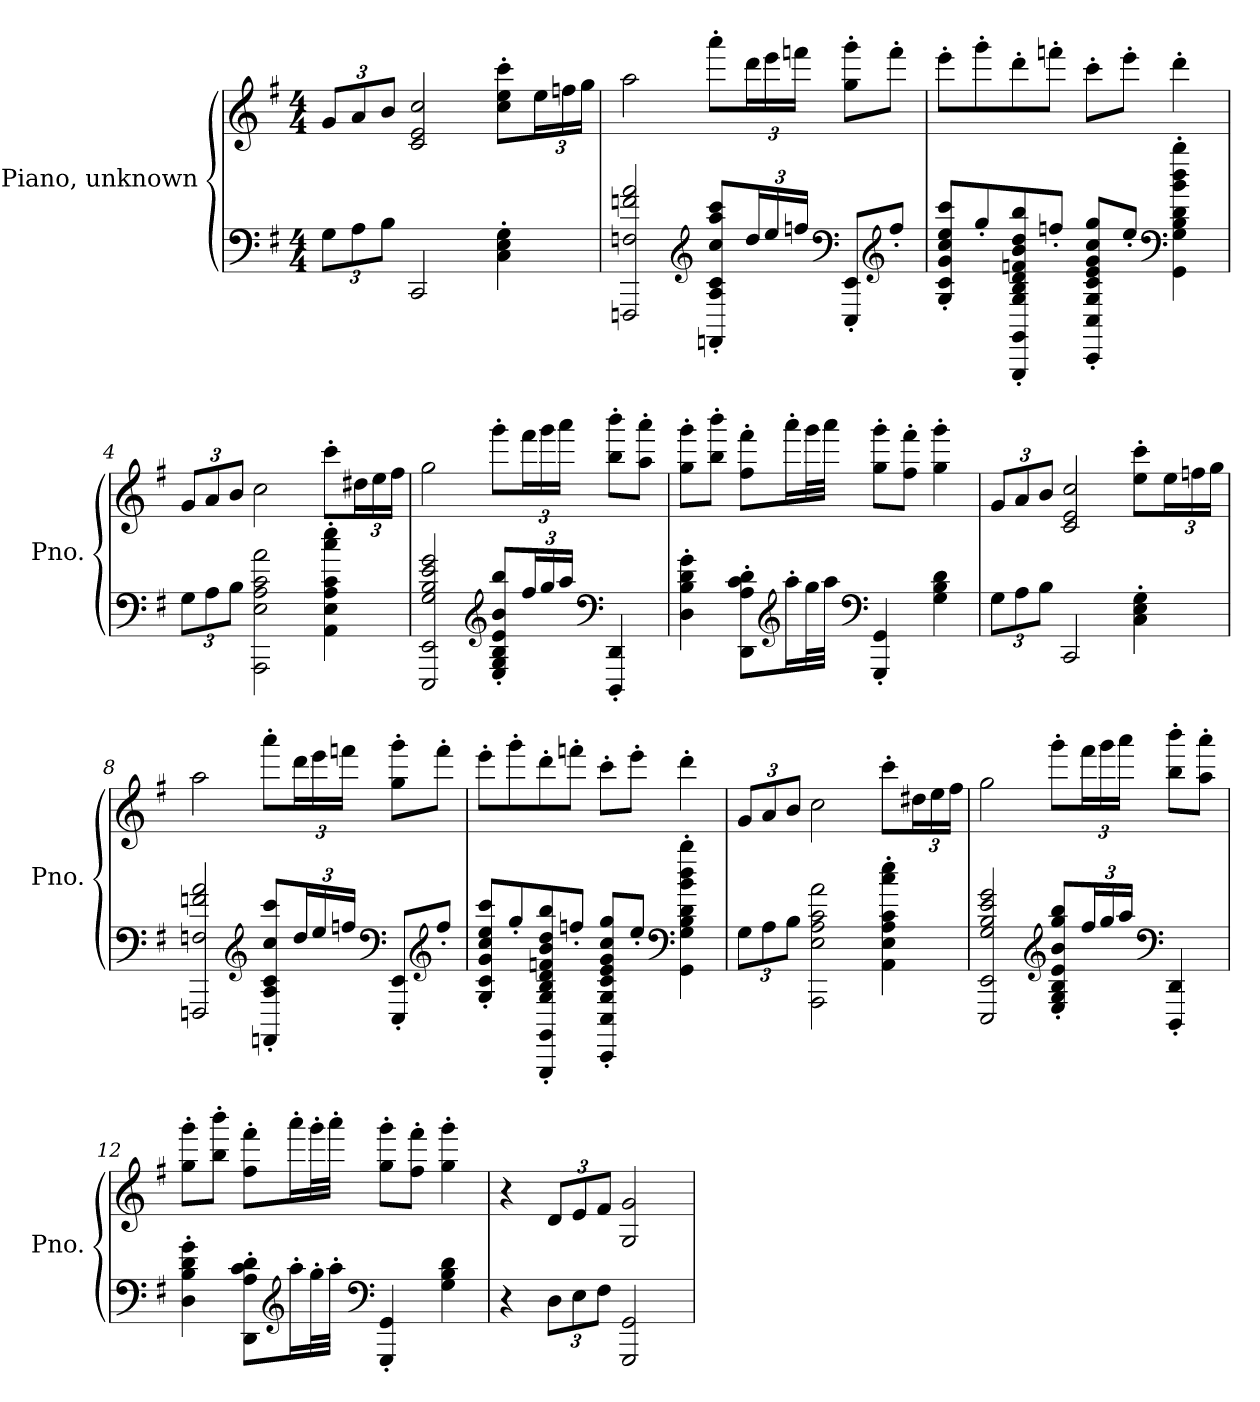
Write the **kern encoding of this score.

**kern	**kern
*part1	*part1
*staff2	*staff1
*I"Piano, unknown	*
*I'Pno.	*
*clefF4	*clefG2
*k[f#]	*k[f#]
*M4/4	*M4/4
*MM120	*MM120
*Xbrackettup	*Xbrackettup
=1	=1
12G\L	12g/L
12A\	12a/
12B\J	12b/J
2CC/	2c/ 2e/ 2cc/
4C\' 4E\' 4G\'	8cc\' 8ee\' 8ccc\'L
.	24ee\L
.	24ffn\
.	24gg\JJ
=2	=2
2FFFn/ 2Fn/ 2fn/ 2a/	2aa\
*clefG2	*
8FFn/' 8A/' 8c/' 8cc/' 8aa/' 8ccc/'L	8aaa'\L
24dd/L	24ddd\L
24ee/	24eee\
24ffn/JJ	24fffn\JJ
*clefF4	*
8EEE/' 8EE/'L	8gg\' 8ggg\'L
*clefG2	*
8ff'/J	8fff'\J
=3	=3
8G/' 8c/' 8g/' 8cc/' 8ee/' 8ccc/'L	8eee'\L
8gg'/	8ggg'\
8GGG/' 8GG/' 8G/' 8B/' 8d/' 8fn/' 8b/' 8dd/' 8bb/'	8ddd'\
8ffn'/J	8fffn'\J
8CC/' 8C/' 8G/' 8c/' 8e/' 8g/' 8cc/' 8gg/'L	8ccc'\L
8ee'/J	8eee'\J
*clefF4	*
4GG\' 4G\' 4B\' 4d\' 4b\' 4dd\' 4bb\'	4ddd'\
!!LO:LB:g=z
=4	=4
12G\L	12g/L
12A\	12a/
12B\J	12b/J
2AAA\ 2E\ 2A\ 2c\ 2a\	2cc\
4AA\' 4E\' 4A\' 4c\' 4cc\' 4ee\'	8ccc'\L
.	24dd#X\L
.	24ee\
.	24ff#\JJ
=5	=5
2EEE/ 2EE/ 2G/ 2B/ 2e/ 2g/	2gg\
*clefG2	*
8E/' 8G/' 8B/' 8e/' 8b/' 8bb/'L	8ggg'\L
24ff#/L	24fff#\L
24gg/	24ggg\
24aa/JJ	24aaa\JJ
*clefF4	*
4DDD/' 4DD/'	8bb\' 8bbb\'L
.	8aa\' 8aaa\'J
=6	=6
4D\' 4B\' 4d\' 4g\'	8gg\' 8ggg\'L
.	8bb\' 8bbb\'J
8DD\' 8A\' 8c\' 8d\'L	8ff#\' 8fff#\'L
*clefG2	*
16aa'\L	16aaa'\L
32gg\L	32ggg\L
32aa\JJJ	32aaa\JJJ
*clefF4	*
4GGG/' 4GG/'	8gg\' 8ggg\'L
.	8ff#\' 8fff#\'J
4G\ 4B\ 4d\	4gg\' 4ggg\'
!!LO:LB:g=z
=7	=7
12G\L	12g/L
12A\	12a/
12B\J	12b/J
2CC/	2c/ 2e/ 2cc/
4C\' 4E\' 4G\'	8ee\' 8ccc\'L
.	24ee\L
.	24ffn\
.	24gg\JJ
=8	=8
2FFFn/ 2Fn/ 2fn/ 2a/	2aa\
*clefG2	*
8FFn/' 8A/' 8c/' 8cc/' 8ccc/'L	8aaa'\L
24dd/L	24ddd\L
24ee/	24eee\
24ffn/JJ	24fffn\JJ
*clefF4	*
8EEE/' 8EE/'L	8gg\' 8ggg\'L
*clefG2	*
8ff'/J	8fff'\J
=9	=9
8G/' 8c/' 8g/' 8cc/' 8ee/' 8ccc/'L	8eee'\L
8gg'/	8ggg'\
8GGG/' 8GG/' 8G/' 8B/' 8d/' 8fn/' 8b/' 8dd/' 8bb/'	8ddd'\
8ffn'/J	8fffn'\J
8CC/' 8C/' 8G/' 8c/' 8e/' 8g/' 8cc/' 8gg/'L	8ccc'\L
8ee'/J	8eee'\J
*clefF4	*
4GG\' 4G\' 4B\' 4d\' 4b\' 4dd\' 4bb\'	4ddd'\
!!LO:LB:g=z
=10	=10
12G\L	12g/L
12A\	12a/
12B\J	12b/J
2AAA\ 2E\ 2A\ 2c\ 2a\	2cc\
4AA\' 4E\' 4A\' 4c\' 4cc\' 4ee\'	8ccc'\L
.	24dd#X\L
.	24ee\
.	24ff#\JJ
=11	=11
2EEE/ 2EE/ 2G/ 2B/ 2e/ 2g/	2gg\
*clefG2	*
8E/' 8G/' 8B/' 8e/' 8b/' 8gg/' 8bb/'L	8ggg'\L
24ff#/L	24fff#\L
24gg/	24ggg\
24aa/JJ	24aaa\JJ
*clefF4	*
4DDD/' 4DD/'	8bb\' 8bbb\'L
.	8aa\' 8aaa\'J
=12	=12
4D\' 4B\' 4d\' 4g\'	8gg\' 8ggg\'L
.	8bb\' 8bbb\'J
8DD\' 8A\' 8c\' 8d\'L	8ff#\' 8fff#\'L
*clefG2	*
16aa'\L	16aaa'\L
32gg'\L	32ggg'\L
32aa'\JJJ	32aaa'\JJJ
*clefF4	*
4GGG/' 4GG/'	8gg\' 8ggg\'L
.	8ff#\' 8fff#\'J
4G\ 4B\ 4d\	4gg\' 4ggg\'
=13	=13
4r	4r
12D\L	12d/L
12E\	12e/
12F#\J	12f#/J
2GGG/ 2GG/	2G/ 2g/
=	=
*-	*-
